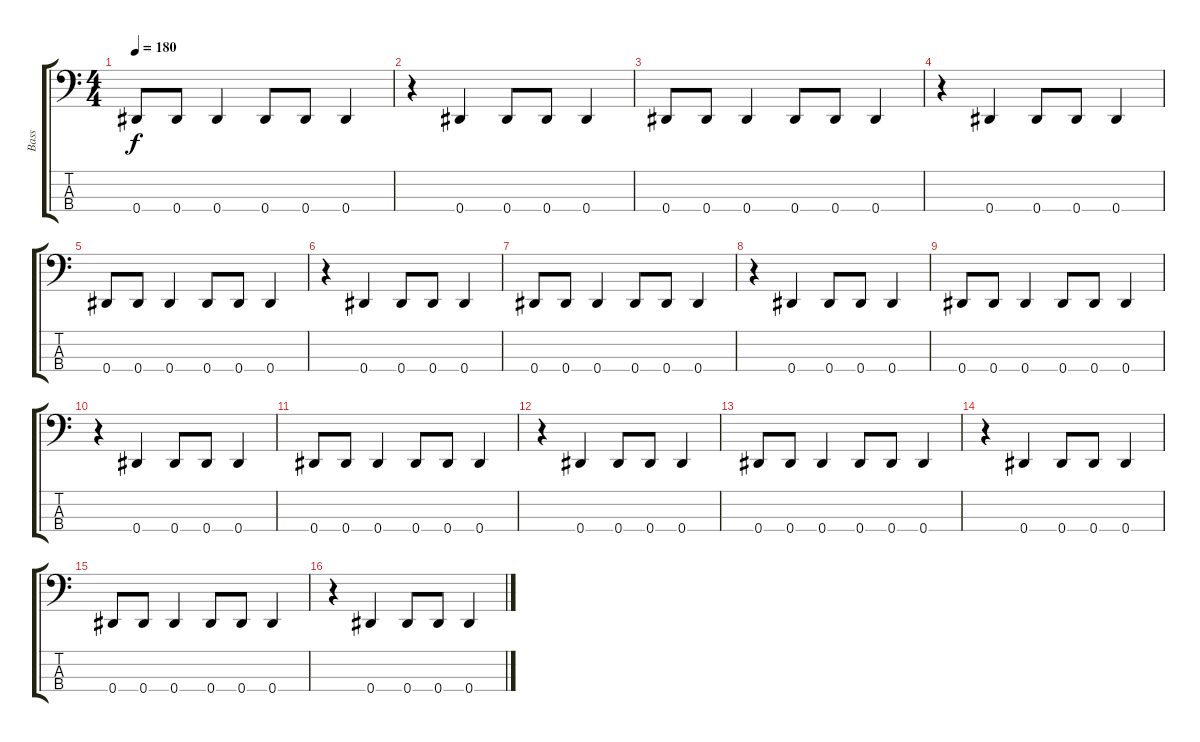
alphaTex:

\track ("Bass" "Bass") {instrument electricbasspick}
\staff {score tabs}
\tuning (Gb2 Db2 Ab1 Eb1) {hide}
\ts (4 4)
\tempo 180
\clef f4
\ks c
0.4.8{dy f} 0.4.8 0.4.4 0.4.8 0.4.8 0.4.4 |
r.4 0.4.4 0.4.8 0.4.8 0.4.4 |
0.4.8 0.4.8 0.4.4 0.4.8 0.4.8 0.4.4 |
r.4 0.4.4 0.4.8 0.4.8 0.4.4 |
0.4.8 0.4.8 0.4.4 0.4.8 0.4.8 0.4.4 |
r.4 0.4.4 0.4.8 0.4.8 0.4.4 |
0.4.8 0.4.8 0.4.4 0.4.8 0.4.8 0.4.4 |
r.4 0.4.4 0.4.8 0.4.8 0.4.4 |
0.4.8 0.4.8 0.4.4 0.4.8 0.4.8 0.4.4 |
r.4 0.4.4 0.4.8 0.4.8 0.4.4 |
0.4.8 0.4.8 0.4.4 0.4.8 0.4.8 0.4.4 |
r.4 0.4.4 0.4.8 0.4.8 0.4.4 |
0.4.8 0.4.8 0.4.4 0.4.8 0.4.8 0.4.4 |
r.4 0.4.4 0.4.8 0.4.8 0.4.4 |
0.4.8 0.4.8 0.4.4 0.4.8 0.4.8 0.4.4 |
r.4 0.4.4 0.4.8 0.4.8 0.4.4
